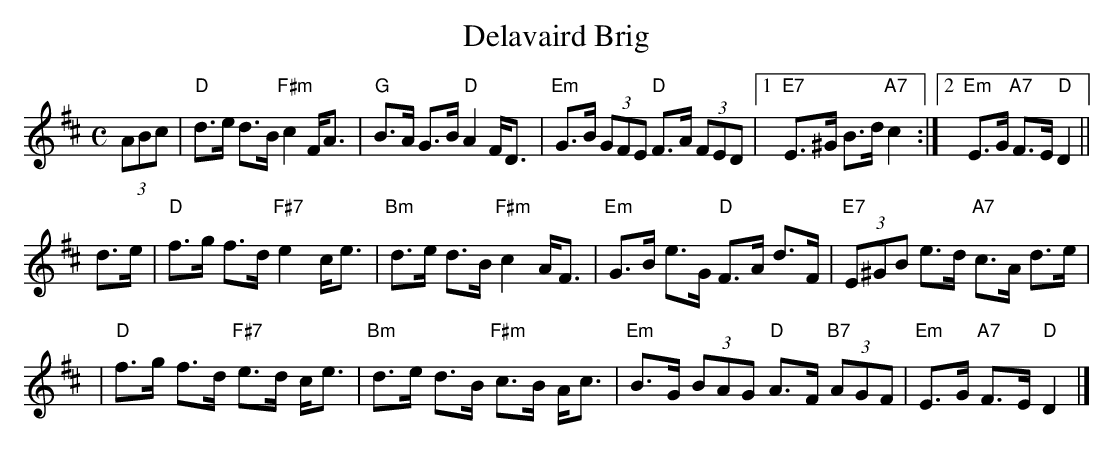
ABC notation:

X:1
T: Delavaird Brig
M: C
L: 1/8
K: D
(3ABc  \
| "D"d>e d>B "F#m"c2 F<A | "G"B>A G>B "D"A2 F<D | "Em"G>B (3GFE "D"F>A (3FED \
|1 "E7"E>^G B>d "A7"c2 :|2 "Em"E>G "A7"F>E "D"D2  ||
d>e \
| "D"f>g f>d "F#7"e2 c<e | "Bm"d>e d>B "F#m"c2 A<F | "Em"G>B e>G "D"F>A d>F | "E7"(3E^GB e>d "A7"c>A d>e |
| "D"f>g f>d "F#7"e>d c<e | "Bm"d>e d>B "F#m"c>B A<c | "Em"B>G (3BAG "D"A>F "B7"(3AGF | "Em"E>G "A7"F>E "D"D2 |]
